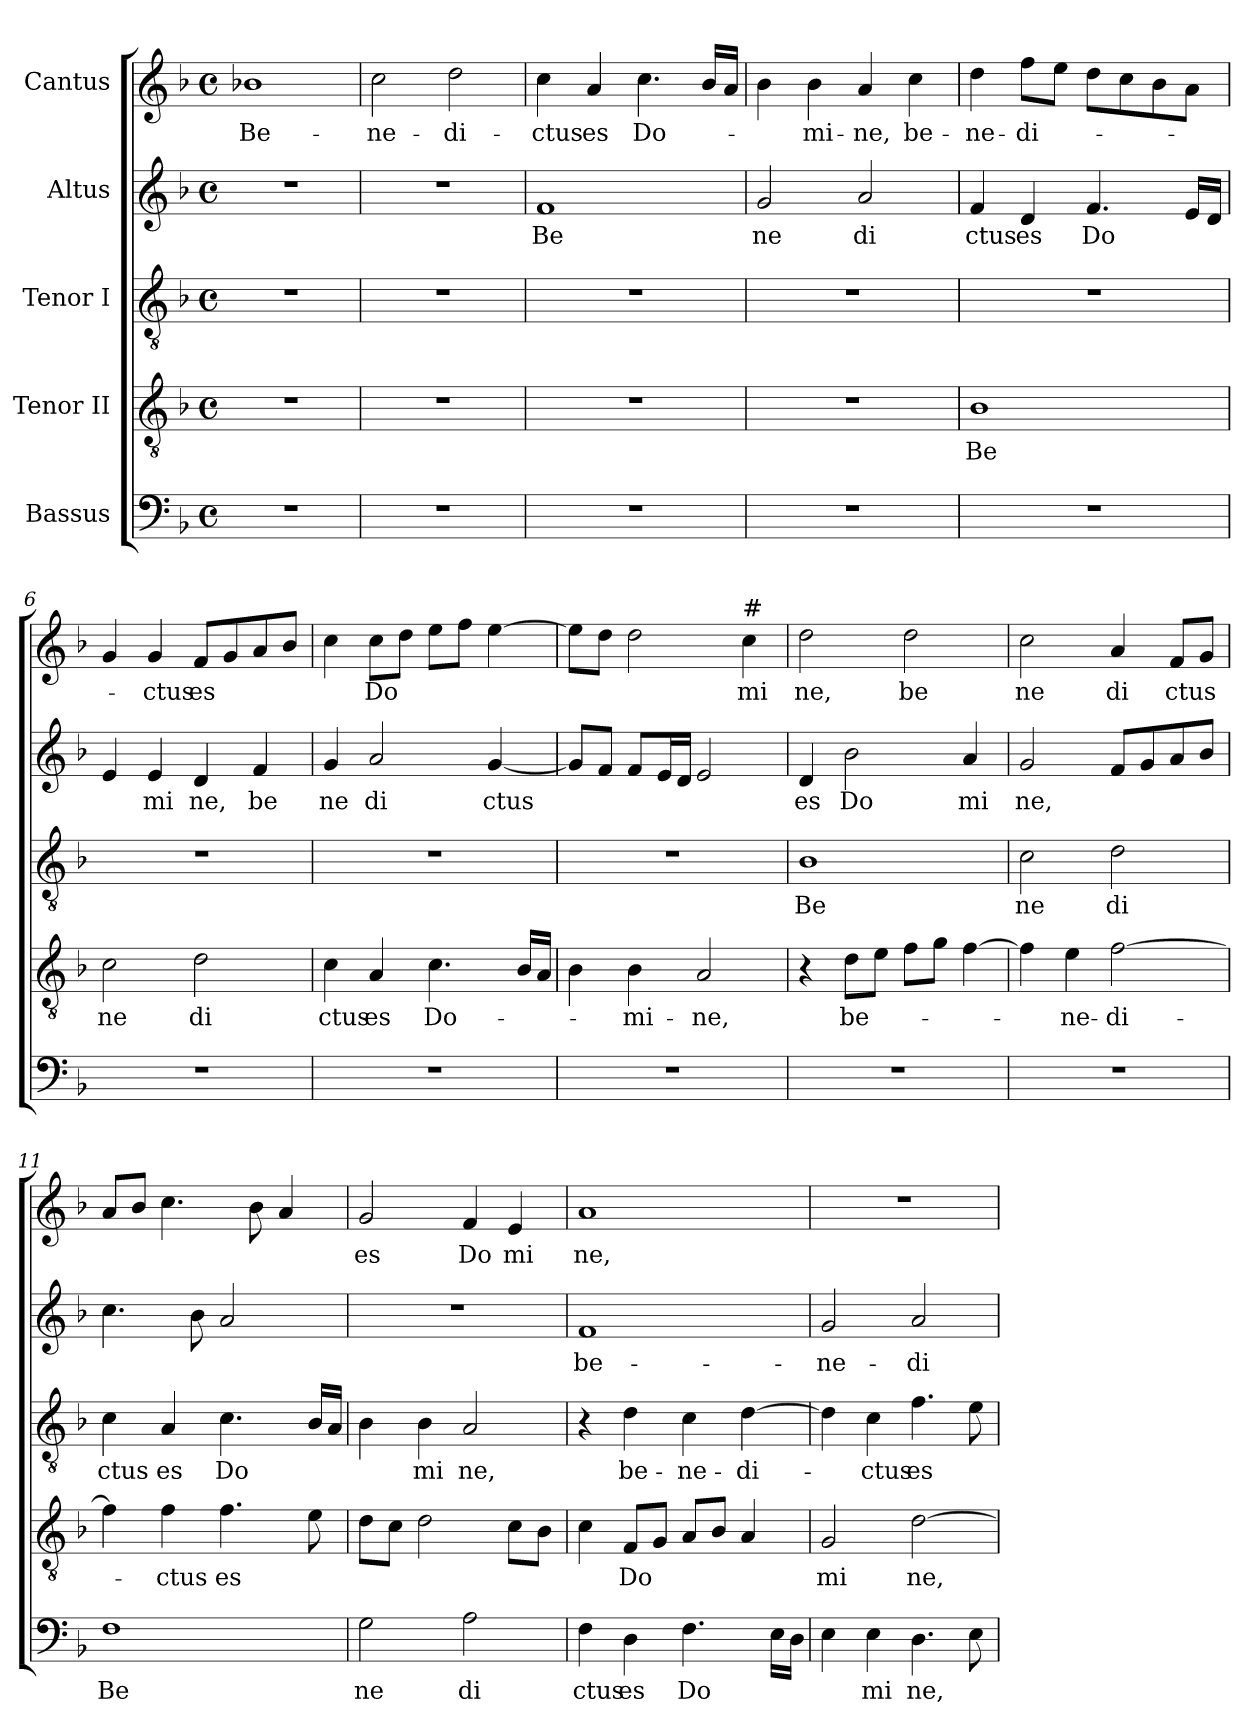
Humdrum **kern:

**kern	**text	**kern	**text	**kern	**text	**kern	**text	**kern	**text
*part5	*part5	*part4	*part4	*part3	*part3	*part2	*part2	*part1	*part1
*staff5	*staff5	*staff4	*staff4	*staff3	*staff3	*staff2	*staff2	*staff1	*staff1
*I"Bassus	*	*I"Tenor II	*	*I"Tenor I	*	*I"Altus	*	*I"Cantus	*
!!LO:PB:g=z
*stria5	*	*stria5	*	*stria5	*	*stria5	*	*stria5	*
*clefF4	*	*clefGv2	*	*clefGv2	*	*clefG2	*	*clefG2	*
*k[b-]	*	*k[b-]	*	*k[b-]	*	*k[b-]	*	*k[b-]	*
*F:	*	*F:	*	*F:	*	*F:	*	*F:	*
*M4/4	*	*M4/4	*	*M4/4	*	*M4/4	*	*M4/4	*
*met(c)	*	*met(c)	*	*met(c)	*	*met(c)	*	*met(c)	*
=1	=1	=1	=1	=1	=1	=1	=1	=1	=1
!	!	!	!	!	!	!	!	!	!LO:LY:b:cj
1r	.	1r	.	1r	.	1r	.	1b-X	Be-
=2	=2	=2	=2	=2	=2	=2	=2	=2	=2
!	!	!	!	!	!	!	!	!	!LO:LY:b:cj
1r	.	1r	.	1r	.	1r	.	2cc\	-ne-
!	!	!	!	!	!	!	!	!	!LO:LY:b:cj
.	.	.	.	.	.	.	.	2dd\	-di-
=3	=3	=3	=3	=3	=3	=3	=3	=3	=3
!	!	!	!	!	!	!	!LO:LY:b:cj	!	!LO:LY:b:cj
1r	.	1r	.	1r	.	1f	Be	4cc\	-ctus
!	!	!	!	!	!	!	!	!	!LO:LY:b:cj
.	.	.	.	.	.	.	.	4a/	es
!	!	!	!	!	!	!	!	!	!LO:LY:b
.	.	.	.	.	.	.	.	4.cc\	Do-
.	.	.	.	.	.	.	.	16b-/L	.
.	.	.	.	.	.	.	.	16a/J	.
=4	=4	=4	=4	=4	=4	=4	=4	=4	=4
!	!	!	!	!	!	!	!LO:LY:b:cj	!	!
1r	.	1r	.	1r	.	2g/	ne	4b-\	.
!	!	!	!	!	!	!	!	!	!LO:LY:b:cj
.	.	.	.	.	.	.	.	4b-\	-mi-
!	!	!	!	!	!	!	!LO:LY:b:cj	!	!LO:LY:b:cj
.	.	.	.	.	.	2a/	di	4a/	-ne,
!	!	!	!	!	!	!	!	!	!LO:LY:b:cj
.	.	.	.	.	.	.	.	4cc\	be-
=5	=5	=5	=5	=5	=5	=5	=5	=5	=5
!	!	!	!LO:LY:b:cj	!	!	!	!LO:LY:b:cj	!	!LO:LY:b:cj
1r	.	1B-	Be	1r	.	4f/	ctus	4dd\	-ne-
!	!	!	!	!	!	!	!LO:LY:b:cj	!	!LO:LY:b:cj
.	.	.	.	.	.	4d/	es	8ff\L	-di-
.	.	.	.	.	.	.	.	8ee\J	.
!	!	!	!	!	!	!	!LO:LY:b	!	!
.	.	.	.	.	.	4.f/	Do	8dd\L	.
.	.	.	.	.	.	.	.	8cc\	.
.	.	.	.	.	.	.	.	8b-\	.
.	.	.	.	.	.	16e/L	.	8a\J	.
.	.	.	.	.	.	16d/J	.	.	.
=6	=6	=6	=6	=6	=6	=6	=6	=6	=6
!	!	!	!LO:LY:b:cj	!	!	!	!	!	!
1r	.	2c\	ne	1r	.	4e/	.	4g/	.
!	!	!	!	!	!	!	!LO:LY:b:cj	!	!LO:LY:b:cj
.	.	.	.	.	.	4e/	mi	4g/	-ctus
!	!	!	!LO:LY:b:cj	!	!	!	!LO:LY:b:cj	!	!LO:LY:b:cj
.	.	2d\	di	.	.	4d/	ne,	8f/L	es
.	.	.	.	.	.	.	.	8g/	.
!	!	!	!	!	!	!	!LO:LY:b:cj	!	!
.	.	.	.	.	.	4f/	be	8a/	.
.	.	.	.	.	.	.	.	8b-/J	.
!!LO:LB:g=z
=7	=7	=7	=7	=7	=7	=7	=7	=7	=7
!	!	!	!LO:LY:b:cj	!	!	!	!LO:LY:b:cj	!	!
1r	.	4c\	ctus	1r	.	4g/	ne	4cc\	.
!	!	!	!LO:LY:b:cj	!	!	!	!LO:LY:b:cj	!	!LO:LY:b
.	.	4A/	es	.	.	2a/	di	8cc\L	Do
.	.	.	.	.	.	.	.	8dd\J	.
!	!	!	!LO:LY:b	!	!	!	!	!	!
.	.	4.c\	Do-	.	.	.	.	8ee\L	.
.	.	.	.	.	.	.	.	8ff\J	.
!	!	!	!	!	!	!	!LO:LY:b	!	!
.	.	.	.	.	.	[<4g/	ctus	[>4ee\	.
.	.	16B-/L	.	.	.	.	.	.	.
.	.	16A/J	.	.	.	.	.	.	.
=8	=8	=8	=8	=8	=8	=8	=8	=8	=8
1r	.	4B-\	.	1r	.	8g/L]	.	8ee\L]	.
.	.	.	.	.	.	8f/J	.	8dd\J	.
!	!	!	!LO:LY:b:cj	!	!	!	!	!	!
.	.	4B-\	-mi-	.	.	8f/L	.	2dd\	.
.	.	.	.	.	.	16e/	.	.	.
.	.	.	.	.	.	16d/J	.	.	.
!	!	!	!LO:LY:b:cj	!	!	!	!	!	!
.	.	2A/	-ne,	.	.	2e/	.	.	.
!	!	!	!	!	!	!	!	!LO:TX:a:t=#	!
!	!	!	!	!	!	!	!	!	!LO:LY:b:cj
.	.	.	.	.	.	.	.	4cc\	mi
=9	=9	=9	=9	=9	=9	=9	=9	=9	=9
!	!	!	!	!	!LO:LY:b:cj	!	!LO:LY:b:cj	!	!LO:LY:b:cj
1r	.	4r	.	1B-	Be	4d/	es	2dd\	ne,
!	!	!	!LO:LY:b:cj	!	!	!	!LO:LY:b:cj	!	!
.	.	8d\L	be-	.	.	2b-\	Do	.	.
.	.	8e\J	.	.	.	.	.	.	.
!	!	!	!	!	!	!	!	!	!LO:LY:b:cj
.	.	8f\L	.	.	.	.	.	2dd\	be
.	.	8g\J	.	.	.	.	.	.	.
!	!	!	!	!	!	!	!LO:LY:b:cj	!	!
.	.	[>4f\	.	.	.	4a/	mi	.	.
=10	=10	=10	=10	=10	=10	=10	=10	=10	=10
!	!	!	!	!	!LO:LY:b:cj	!	!LO:LY:b	!	!LO:LY:b:cj
1r	.	4f\]	.	2c\	ne	2g/	ne,	2cc\	ne
!	!	!	!LO:LY:b:cj	!	!	!	!	!	!
.	.	4e\	-ne-	.	.	.	.	.	.
!	!	!	!LO:LY:b:cj	!	!LO:LY:b:cj	!	!	!	!LO:LY:b:cj
.	.	[>2f\	-di-	2d\	di	8f/L	.	4a/	di
.	.	.	.	.	.	8g/	.	.	.
!	!	!	!	!	!	!	!	!	!LO:LY:b
.	.	.	.	.	.	8a/	.	8f/L	ctus
.	.	.	.	.	.	8b-/J	.	8g/J	.
=11	=11	=11	=11	=11	=11	=11	=11	=11	=11
!	!LO:LY:b:cj	!	!	!	!LO:LY:b:cj	!	!	!	!
1F	Be	4f\]	.	4c\	ctus	4.cc\	.	8a/L	.
.	.	.	.	.	.	.	.	8b-/J	.
!	!	!	!LO:LY:b:cj	!	!LO:LY:b:cj	!	!	!	!
.	.	4f\	-ctus	4A/	es	.	.	4.cc\	.
.	.	.	.	.	.	8b-\	.	.	.
!	!	!	!LO:LY:b:cj	!	!LO:LY:b	!	!	!	!
.	.	4.f\	es	4.c\	Do	2a/	.	.	.
.	.	.	.	.	.	.	.	8b-\	.
.	.	.	.	.	.	.	.	4a/	.
.	.	8e\	.	16B-/L	.	.	.	.	.
.	.	.	.	16A/J	.	.	.	.	.
=12	=12	=12	=12	=12	=12	=12	=12	=12	=12
!	!LO:LY:b:cj	!	!	!	!	!	!	!	!LO:LY:b:cj
2G\	ne	8d\L	.	4B-\	.	1r	.	2g/	es
.	.	8c\J	.	.	.	.	.	.	.
!	!	!	!	!	!LO:LY:b:cj	!	!	!	!
.	.	2d\	.	4B-\	mi	.	.	.	.
!	!LO:LY:b:cj	!	!	!	!LO:LY:b:cj	!	!	!	!LO:LY:b:cj
2A\	di	.	.	2A/	ne,	.	.	4f/	Do
!	!	!	!	!	!	!	!	!	!LO:LY:b:cj
.	.	8c\L	.	.	.	.	.	4e/	mi
.	.	8B-\J	.	.	.	.	.	.	.
!!LO:LB:g=z
=13	=13	=13	=13	=13	=13	=13	=13	=13	=13
!	!LO:LY:b:cj	!	!	!	!	!	!LO:LY:b:cj	!	!LO:LY:b:cj
4F\	ctus	4c\	.	4r	.	1f	be-	1a	ne,
!	!LO:LY:b:cj	!	!LO:LY:b	!	!LO:LY:b:cj	!	!	!	!
4D\	es	8F/L	Do	4d\	be-	.	.	.	.
.	.	8G/J	.	.	.	.	.	.	.
!	!LO:LY:b	!	!	!	!LO:LY:b:cj	!	!	!	!
4.F\	Do	8A/L	.	4c\	-ne-	.	.	.	.
.	.	8B-/J	.	.	.	.	.	.	.
!	!	!	!	!	!LO:LY:b:cj	!	!	!	!
.	.	4A/	.	[>4d\	-di-	.	.	.	.
16E\L	.	.	.	.	.	.	.	.	.
16D\J	.	.	.	.	.	.	.	.	.
=14	=14	=14	=14	=14	=14	=14	=14	=14	=14
!	!	!	!LO:LY:b:cj	!	!	!	!LO:LY:b:cj	!	!
4E\	.	2G/	mi	4d\]	.	2g/	-ne-	1r	.
!	!LO:LY:b:cj	!	!	!	!LO:LY:b:cj	!	!	!	!
4E\	mi	.	.	4c\	-ctus	.	.	.	.
!	!LO:LY:b	!	!LO:LY:b	!	!LO:LY:b:cj	!	!LO:LY:b:cj	!	!
4.D\	ne,	[>2d\	ne,	4.f\	es	2a/	-di-	.	.
8E\	.	.	.	8e\	.	.	.	.	.
=	=	=	=	=	=	=	=	=	=
*-	*-	*-	*-	*-	*-	*-	*-	*-	*-
